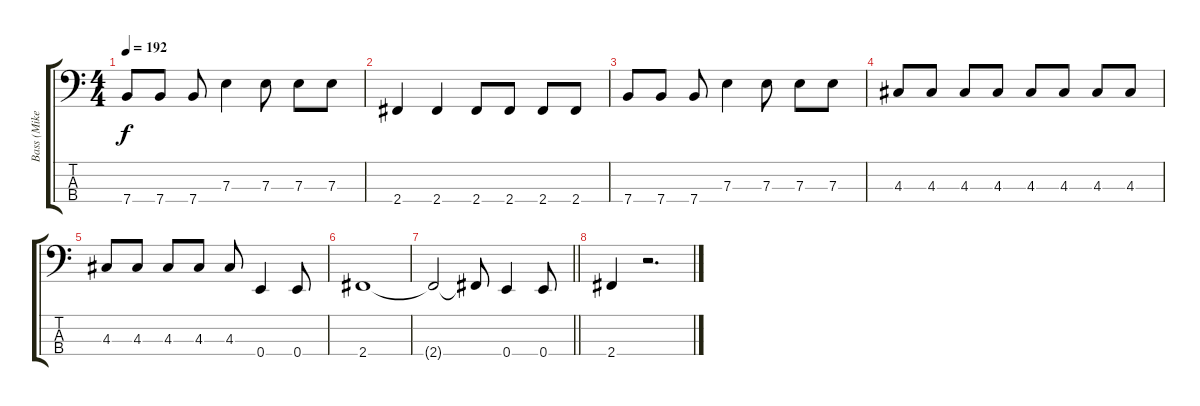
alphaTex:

\track ("Bass (Mike Dirnt)" "Bass (Mike") {instrument electricbasspick}
\staff {score tabs}
\tuning (G2 D2 A1 E1) {hide}
\ts (4 4)
\tempo 192
\clef f4
\ks c
7.4.8{dy f} 7.4.8 7.4.8 7.3.4 7.3.8 7.3.8 7.3.8 |
2.4.4 2.4.4 2.4.8 2.4.8 2.4.8 2.4.8 |
7.4.8 7.4.8 7.4.8 7.3.4 7.3.8 7.3.8 7.3.8 |
4.3.8 4.3.8 4.3.8 4.3.8 4.3.8 4.3.8 4.3.8 4.3.8 |
4.3.8 4.3.8 4.3.8 4.3.8 4.3.8 0.4.4 0.4.8 |
2.4.1 |
\barLineRight lightlight
2.4{t}.2 2.4{t}.8 0.4.4 0.4.8 |
2.4.4 r.2{d}
